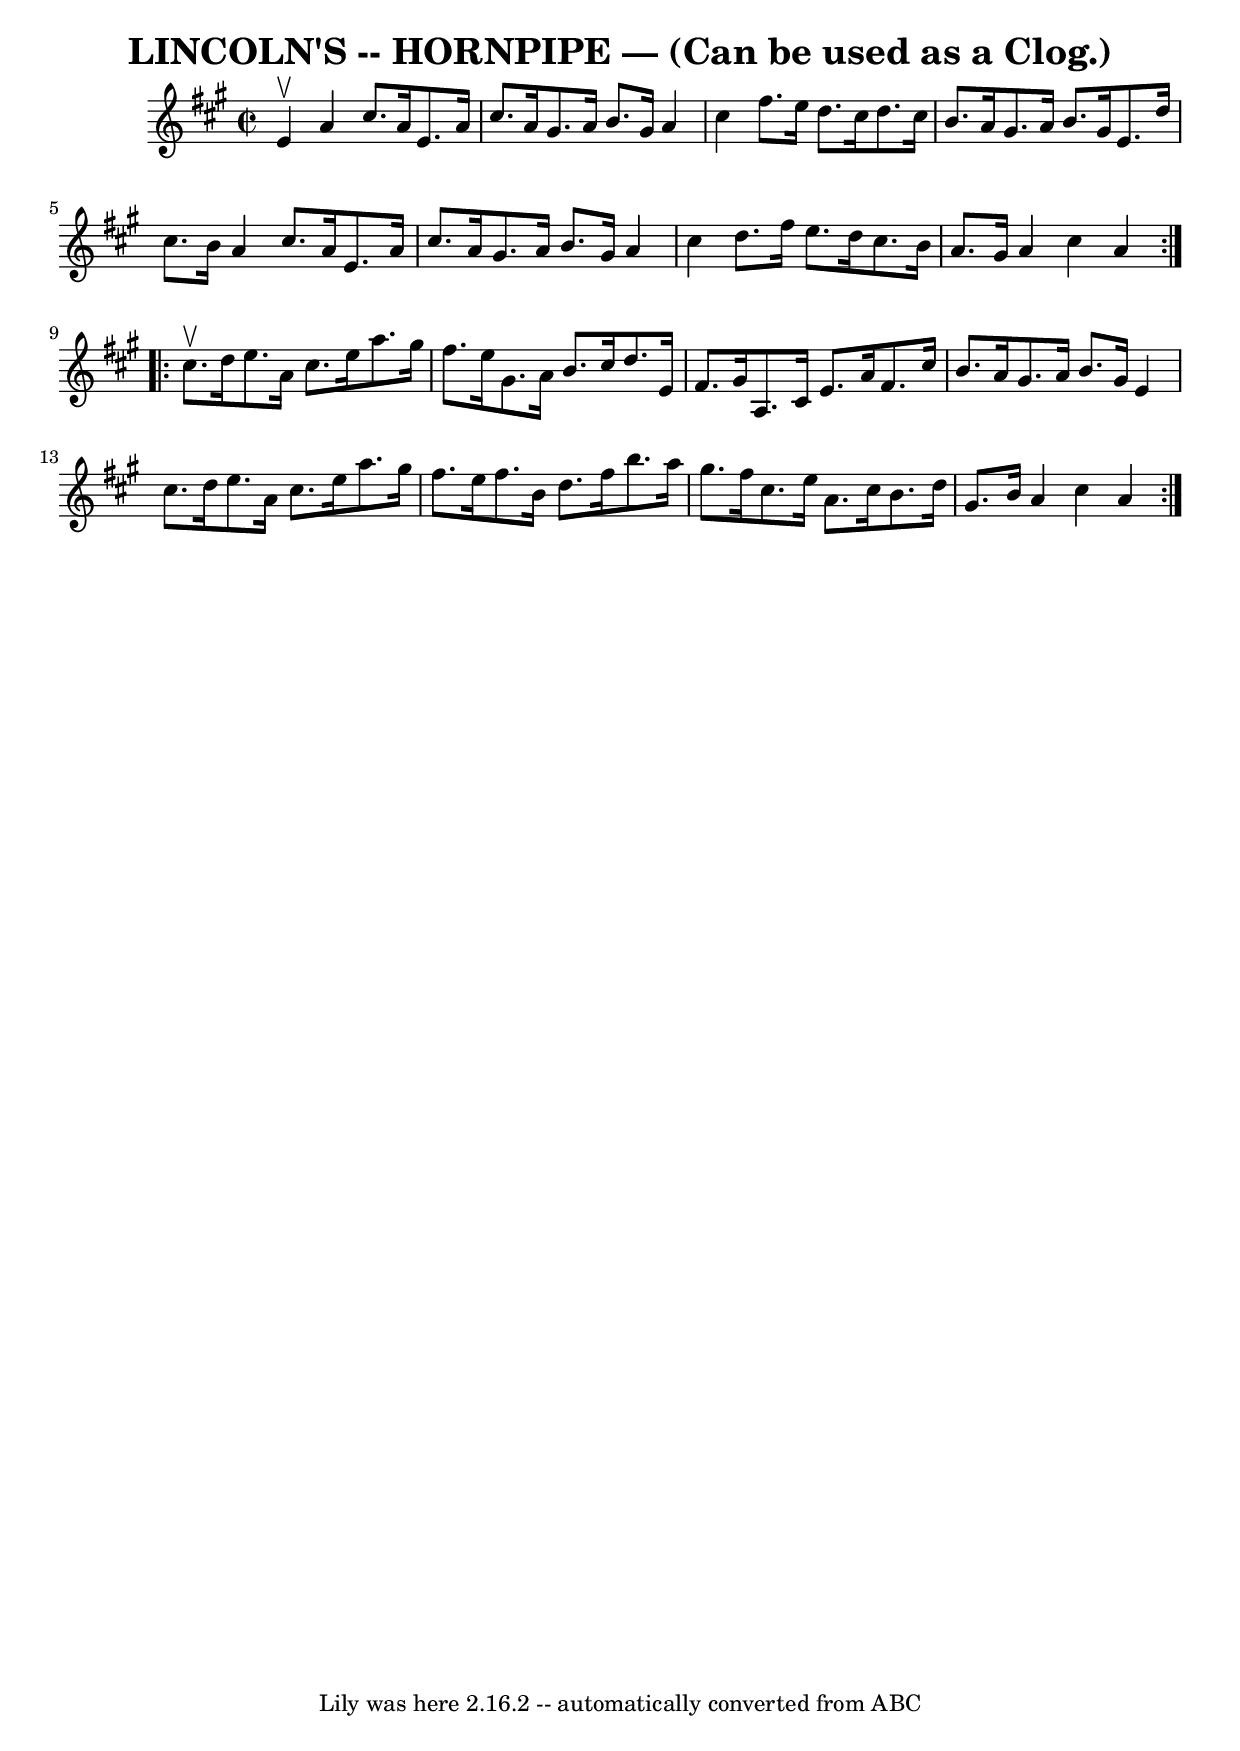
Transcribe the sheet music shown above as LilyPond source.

\version "2.16.2"
\include "Mammoth.ily"
\header {
  %% book = "Ryan's Mammoth Collection of Fiddle Tunes"
  crossRefNumber = "1"
  footnotes = ""
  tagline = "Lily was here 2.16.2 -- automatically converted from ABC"
  title = "LINCOLN'S -- HORNPIPE — (Can be used as a Clog.)"

}
voicedefault =  {



  \repeat volta 2 {

    \override Staff.TimeSignature #'style = #'C
    \time 2/2 
    \key a \major e'4^\upbow       |
    a'4 cis''8. a'16  
    e'8. a'16 cis''8. a'16    |
    gis'8. a'16 b'8.    
    gis'16 a'4 cis''4    |
    fis''8. e''16 d''8. cis''16    
    d''8. cis''16 b'8. a'16    |
    gis'8. a'16 b'8. gis'16 
    e'8. d''16 cis''8. b'16    |
    |
    a'4 cis''8.   
    a'16 e'8. a'16 cis''8. a'16    |
    gis'8. a'16 b'8.   
    gis'16 a'4 cis''4    |
    d''8. fis''16 e''8. d''16    
    cis''8. b'16 a'8. gis'16    |
    a'4 cis''4 a'4    
  }     

  \repeat volta 2 {
    cis''8.^\upbow d''16        |
    e''8. a'16    
    cis''8. e''16 a''8. gis''16 fis''8. e''16    |
    gis'8.   
    a'16 b'8. cis''16 d''8. e'16 fis'8. gis'16    |
    a8. 
    cis'16 e'8. a'16 fis'8. cis''16 b'8. a'16    |
    
    gis'8. a'16 b'8. gis'16 e'4 cis''8. d''16    |
    
    |
    e''8. a'16 cis''8. e''16 a''8. gis''16 fis''8.    
    e''16    |
    fis''8. b'16 d''8. fis''16 b''8. a''16    
    gis''8. fis''16    |
    cis''8. e''16 a'8. cis''16 b'8.    
    d''16 gis'8. b'16    |
    a'4 cis''4 a'4    
  }   

}

\score{
  <<

    \context Staff="default"
    {
      \voicedefault 
      
    }

  >>
  \layout {
    
  }
  \midi {
  }

}
